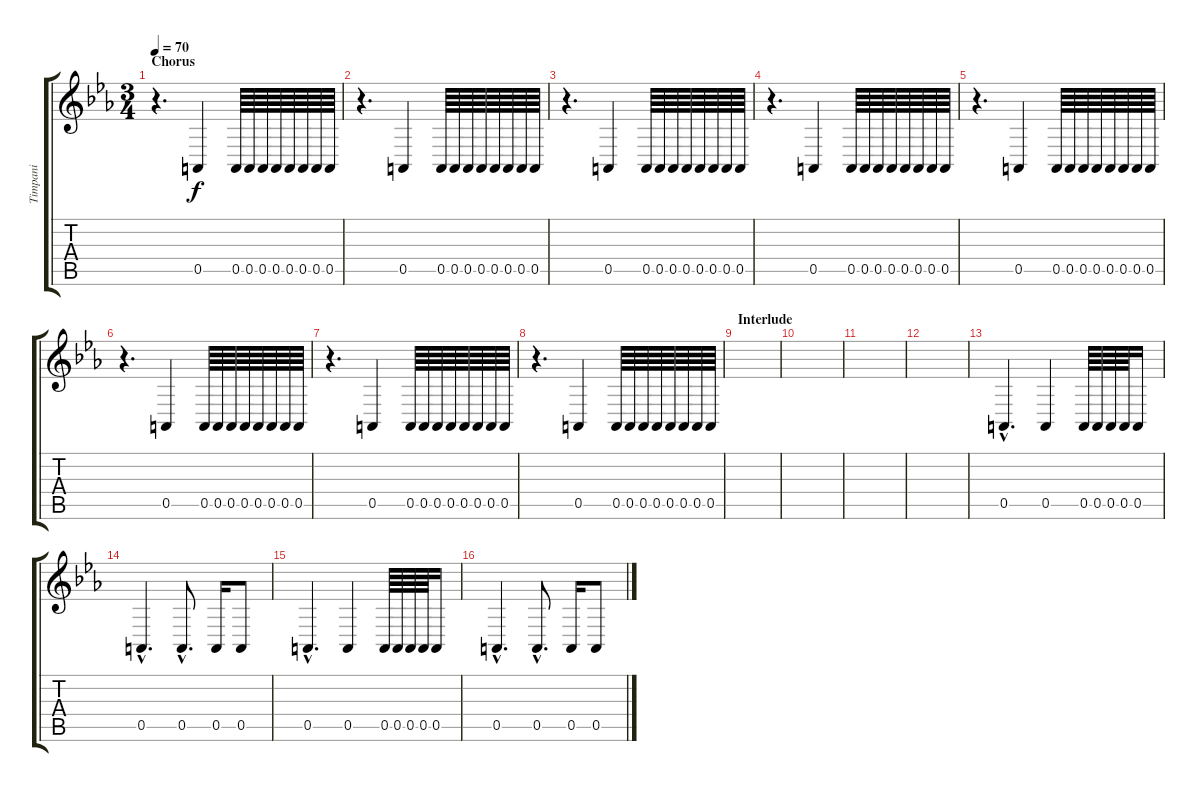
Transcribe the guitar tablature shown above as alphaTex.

\track ("Timpani" "Timpani") {instrument timpani}
\staff {score tabs}
\tuning (E4 B3 G3 D3 A2 E2) {hide}
\ts (3 4)
\section ("" "Chorus")
\tempo 70
\clef g2
\ks cminor
r.4{d dy f} 0.5.4 0.5.64 0.5.64 0.5.64 0.5.64 0.5.64 0.5.64 0.5.64 0.5.64 |
r.4{d} 0.5.4 0.5.64 0.5.64 0.5.64 0.5.64 0.5.64 0.5.64 0.5.64 0.5.64 |
r.4{d} 0.5.4 0.5.64 0.5.64 0.5.64 0.5.64 0.5.64 0.5.64 0.5.64 0.5.64 |
r.4{d} 0.5.4 0.5.64 0.5.64 0.5.64 0.5.64 0.5.64 0.5.64 0.5.64 0.5.64 |
r.4{d} 0.5.4 0.5.64 0.5.64 0.5.64 0.5.64 0.5.64 0.5.64 0.5.64 0.5.64 |
r.4{d} 0.5.4 0.5.64 0.5.64 0.5.64 0.5.64 0.5.64 0.5.64 0.5.64 0.5.64 |
r.4{d} 0.5.4 0.5.64 0.5.64 0.5.64 0.5.64 0.5.64 0.5.64 0.5.64 0.5.64 |
r.4{d} 0.5.4 0.5.64 0.5.64 0.5.64 0.5.64 0.5.64 0.5.64 0.5.64 0.5.64 |
\section ("" "Interlude")
|
|
|
|
0.5{hac}.4{d} 0.5.4 0.5.64 0.5.64 0.5.64 0.5.64 0.5.16 |
0.5{hac}.4{d} 0.5{hac}.8{d} 0.5.16 0.5.8 |
0.5{hac}.4{d} 0.5.4 0.5.64 0.5.64 0.5.64 0.5.64 0.5.16 |
0.5{hac}.4{d} 0.5{hac}.8{d} 0.5.16 0.5.8
